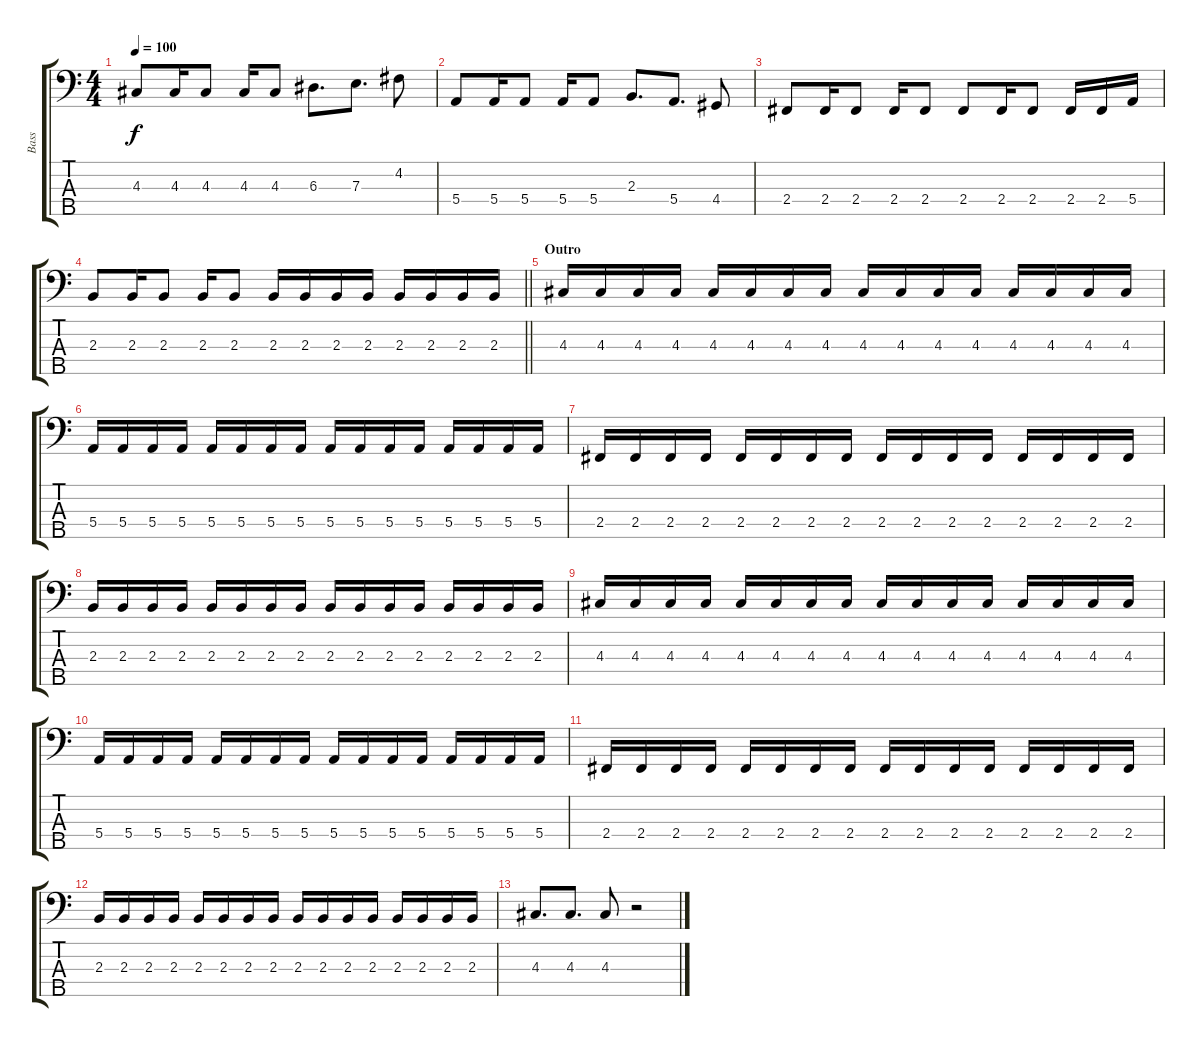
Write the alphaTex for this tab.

\track ("Bass" "Bass") {instrument electricbassfinger}
\staff {score tabs}
\tuning (G2 D2 A1 E1 B0) {hide}
\ts (4 4)
\tempo 100
\clef f4
\ks c
4.3.8{dy f} 4.3.16 4.3.8 4.3.16 4.3.8 6.3.8{d} 7.3.8{d} 4.2.8 |
5.4.8 5.4.16 5.4.8 5.4.16 5.4.8 2.3.8{d} 5.4.8{d} 4.4.8 |
2.4.8 2.4.16 2.4.8 2.4.16 2.4.8 2.4.8 2.4.16 2.4.8 2.4.16 2.4.16 5.4.16 |
\barLineRight lightlight
2.3.8 2.3.16 2.3.8 2.3.16 2.3.8 2.3.16 2.3.16 2.3.16 2.3.16 2.3.16 2.3.16 2.3.16 2.3.16 |
\section ("" "Outro")
4.3.16 4.3.16 4.3.16 4.3.16 4.3.16 4.3.16 4.3.16 4.3.16 4.3.16 4.3.16 4.3.16 4.3.16 4.3.16 4.3.16 4.3.16 4.3.16 |
5.4.16 5.4.16 5.4.16 5.4.16 5.4.16 5.4.16 5.4.16 5.4.16 5.4.16 5.4.16 5.4.16 5.4.16 5.4.16 5.4.16 5.4.16 5.4.16 |
2.4.16 2.4.16 2.4.16 2.4.16 2.4.16 2.4.16 2.4.16 2.4.16 2.4.16 2.4.16 2.4.16 2.4.16 2.4.16 2.4.16 2.4.16 2.4.16 |
2.3.16 2.3.16 2.3.16 2.3.16 2.3.16 2.3.16 2.3.16 2.3.16 2.3.16 2.3.16 2.3.16 2.3.16 2.3.16 2.3.16 2.3.16 2.3.16 |
4.3.16 4.3.16 4.3.16 4.3.16 4.3.16 4.3.16 4.3.16 4.3.16 4.3.16 4.3.16 4.3.16 4.3.16 4.3.16 4.3.16 4.3.16 4.3.16 |
5.4.16 5.4.16 5.4.16 5.4.16 5.4.16 5.4.16 5.4.16 5.4.16 5.4.16 5.4.16 5.4.16 5.4.16 5.4.16 5.4.16 5.4.16 5.4.16 |
2.4.16 2.4.16 2.4.16 2.4.16 2.4.16 2.4.16 2.4.16 2.4.16 2.4.16 2.4.16 2.4.16 2.4.16 2.4.16 2.4.16 2.4.16 2.4.16 |
2.3.16 2.3.16 2.3.16 2.3.16 2.3.16 2.3.16 2.3.16 2.3.16 2.3.16 2.3.16 2.3.16 2.3.16 2.3.16 2.3.16 2.3.16 2.3.16 |
4.3.8{d} 4.3.8{d} 4.3.8 r.2
